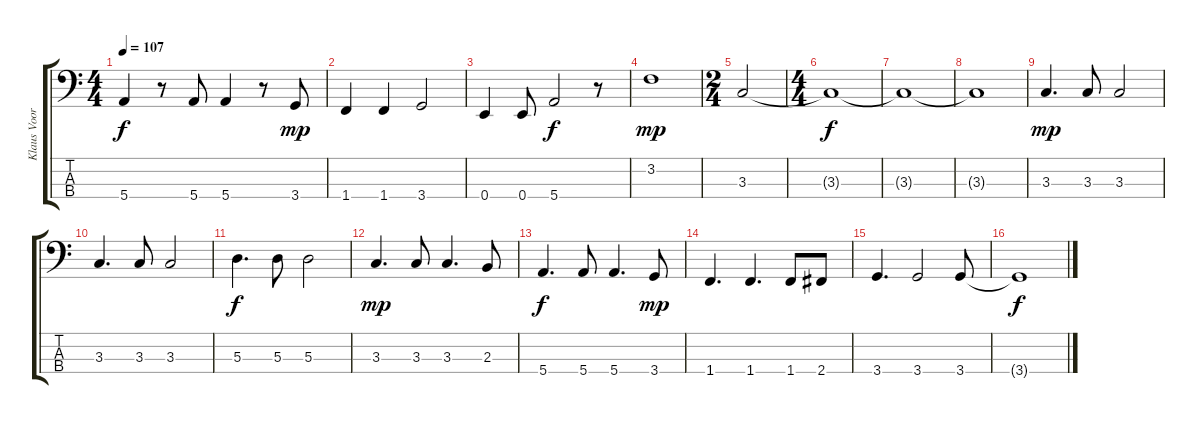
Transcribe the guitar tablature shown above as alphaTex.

\track ("Klaus Voormann (Bass)" "Klaus Voor") {instrument electricbassfinger}
\staff {score tabs}
\tuning (G2 D2 A1 E1) {hide}
\ts (4 4)
\tempo 107
\clef f4
\ks c
5.4.4{dy f} r.8 5.4.8 5.4.4 r.8 3.4.8{dy mp} |
1.4.4 1.4.4 3.4.2 |
0.4.4 0.4.8 5.4.2{dy f} r.8 |
3.2.1{dy mp} |
\ts (2 4)
3.3.2 |
\ts (4 4)
3.3{t}.1{dy f} |
3.3{t}.1 |
3.3{t}.1 |
3.3.4{d dy mp} 3.3.8 3.3.2 |
3.3.4{d} 3.3.8 3.3.2 |
5.3.4{d dy f} 5.3.8 5.3.2 |
3.3.4{d dy mp} 3.3.8 3.3.4{d} 2.3.8 |
5.4.4{d dy f} 5.4.8 5.4.4{d} 3.4.8{dy mp} |
1.4.4{d} 1.4.4{d} 1.4.8 2.4.8 |
3.4.4{d} 3.4.2 3.4.8 |
3.4{t}.1{dy f}
